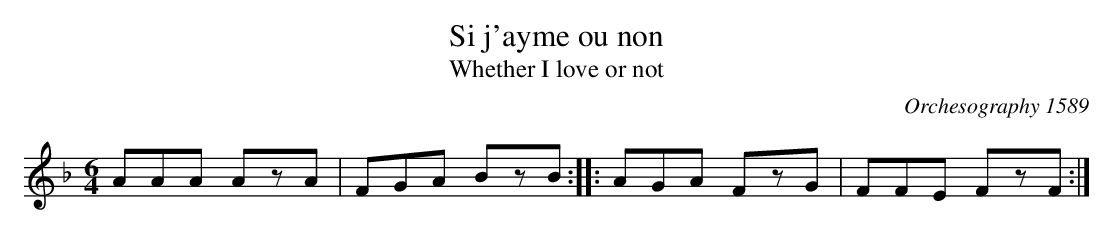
X:1
T:Si j'ayme ou non
T:Whether I love or not
C:Orchesography 1589
M:6/4
K:G dorian
AAA AzA | FGA BzB ::AGA FzG | FFE FzF :|
